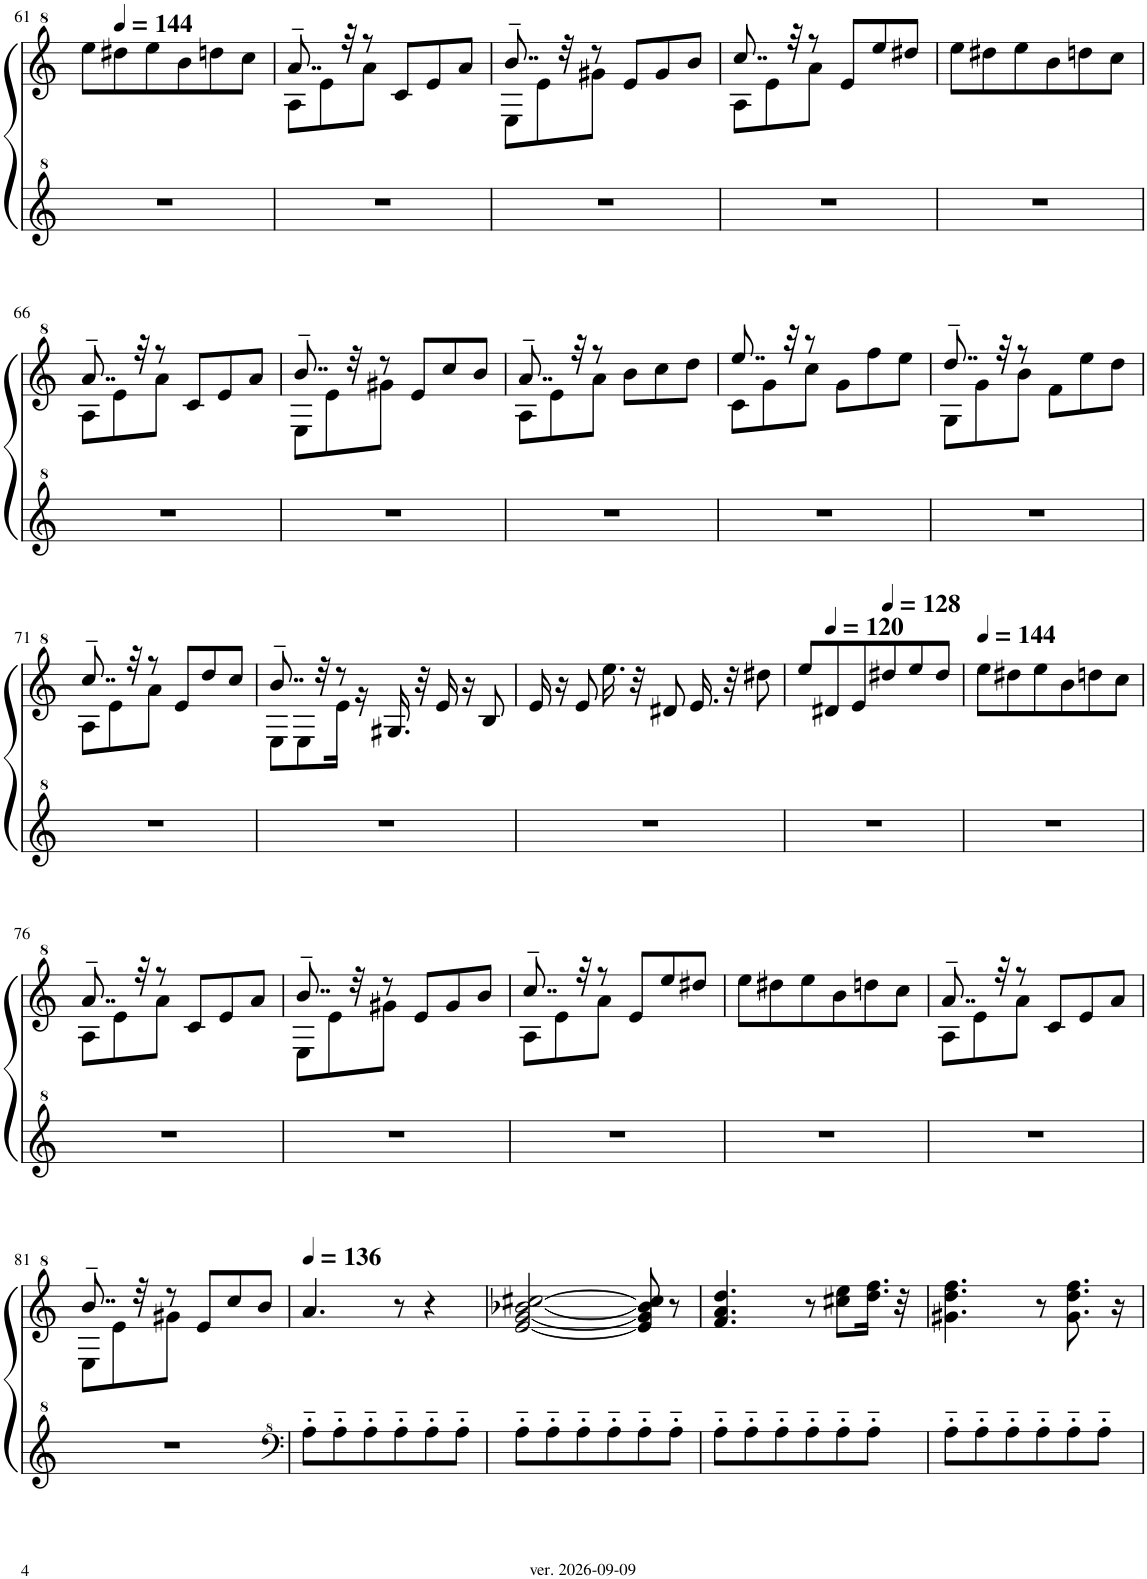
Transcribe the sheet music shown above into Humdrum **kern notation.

**kern	**kern
*part1	*part1
*staff2	*staff1
*I"Model III	*
!!LO:PB:g=z
*clefG^2	*clefG^2
*k[]	*k[]
*M3/4	*M3/4
=61	=61
2.r	8eee\L
*	*MM144
.	8ddd#X\
.	8eee\
.	8bb\
.	8dddn\
.	8ccc\J
=62	=62
*	*^
2.r	8..aa~/	8a\L
.	.	8ee\
.	32r	.
.	8r	8aa\J
.	8cc/L	4.ryy
.	8ee/	.
.	8aa/J	.
=63	=63	=63
2.r	8..bb~/	8e\L
.	.	8ee\
.	32r	.
.	8r	8gg#X\J
.	8ee/L	4.ryy
.	8gg#/	.
.	8bb/J	.
=64	=64	=64
2.r	8..ccc/	8a\L
.	.	8ee\
.	32r	.
.	8r	8aa\J
.	8ee/L	4.ryy
.	8eee/	.
.	8ddd#X/J	.
*	*v	*v
=65	=65
2.r	8eee\L
.	8ddd#X\
.	8eee\
.	8bb\
.	8dddn\
.	8ccc\J
!!LO:LB:g=z
=66	=66
*	*^
2.r	8..aa~/	8a\L
.	.	8ee\
.	32r	.
.	8r	8aa\J
.	8cc/L	4.ryy
.	8ee/	.
.	8aa/J	.
=67	=67	=67
2.r	8..bb~/	8e\L
.	.	8ee\
.	32r	.
.	8r	8gg#X\J
.	8ee/L	4.ryy
.	8ccc/	.
.	8bb/J	.
=68	=68	=68
2.r	8..aa~/	8a\L
.	.	8ee\
.	32r	.
.	8r	8aa\J
.	8bb\L	4.ryy
.	8ccc\	.
.	8ddd\J	.
=69	=69	=69
2.r	8..eee/	8cc\L
.	.	8gg\
.	32r	.
.	8r	8ccc\J
.	8gg\L	4.ryy
.	8fff\	.
.	8eee\J	.
=70	=70	=70
2.r	8..ddd~/	8g\L
.	.	8gg\
.	32r	.
.	8r	8bb\J
.	8ff\L	4.ryy
.	8eee\	.
.	8ddd\J	.
!!LO:LB:g=z	!!
=71	=71	=71
2.r	8..ccc~/	8a\L
.	.	8ee\
.	32r	.
.	8r	8aa\J
.	8ee/L	4.ryy
.	8ddd/	.
.	8ccc/J	.
=72	=72	=72
2.r	8..bb~/	8e\L
.	.	8e\
.	32r	.
.	8r	16ee\Jk
.	.	16r
.	16.g#X/	4.ryy
.	32r	.
.	16ee/	.
.	16r	.
.	8b/	.
*	*v	*v
=73	=73
2.r	16ee/
.	16r
.	8ee/
.	16.eee\
.	32r
.	8dd#X/
.	16.ee/
.	32r
.	8ddd#X\
=74	=74
2.r	8eee/L
*	*MM120
.	8dd#X/
.	8ee/
*	*MM128
.	8ddd#X/
.	8eee/
.	8ddd#/J
=75	=75
*	*MM144
2.r	8eee\L
.	8ddd#X\
.	8eee\
.	8bb\
.	8dddn\
.	8ccc\J
!!LO:LB:g=z
=76	=76
*	*^
2.r	8..aa~/	8a\L
.	.	8ee\
.	32r	.
.	8r	8aa\J
.	8cc/L	4.ryy
.	8ee/	.
.	8aa/J	.
=77	=77	=77
2.r	8..bb~/	8e\L
.	.	8ee\
.	32r	.
.	8r	8gg#X\J
.	8ee/L	4.ryy
.	8gg#/	.
.	8bb/J	.
=78	=78	=78
2.r	8..ccc~/	8a\L
.	.	8ee\
.	32r	.
.	8r	8aa\J
.	8ee/L	4.ryy
.	8eee/	.
.	8ddd#X/J	.
*	*v	*v
=79	=79
2.r	8eee\L
.	8ddd#X\
.	8eee\
.	8bb\
.	8dddn\
.	8ccc\J
=80	=80
*	*^
2.r	8..aa~/	8a\L
.	.	8ee\
.	32r	.
.	8r	8aa\J
.	8cc/L	4.ryy
.	8ee/	.
.	8aa/J	.
!!LO:LB:g=z	!!
=81	=81	=81
2.r	8..bb~/	8e\L
.	.	8ee\
.	32r	.
.	8r	8gg#X\J
.	8ee/L	4.ryy
.	8ccc/	.
.	8bb/J	.
*	*v	*v
=82	=82
*clefF^4	*
*	*MM136
8a'~\L	4.aa/
8a'~\	.
8a'~\	.
8a'~\	8r
8a'~\	4r
8a'~\J	.
=83	=83
8a'~\L	[2ee/ [2gg/ [2bb-X/ [2ccc#X/
8a'~\	.
8a'~\	.
8a'~\	.
8a'~\	8ee/] 8gg/] 8bb-/] 8ccc#/]
8a'~\J	8r
=84	=84
8a'~\L	4.ff/ 4.aa/ 4.ddd/
8a'~\	.
8a'~\	.
8a'~\	8r
8a'~\	8ccc#X\ 8eee\L
8a'~\J	16.ddd\ 16.fff\Jk
.	32r
=85	=85
8a'~\L	4.gg#X\ 4.ddd\ 4.fff\
8a'~\	.
8a'~\	.
8a'~\	8r
8a'~\	8.gg#\ 8.ddd\ 8.fff\
8a'~\J	.
.	16r
=	=
*-	*-
